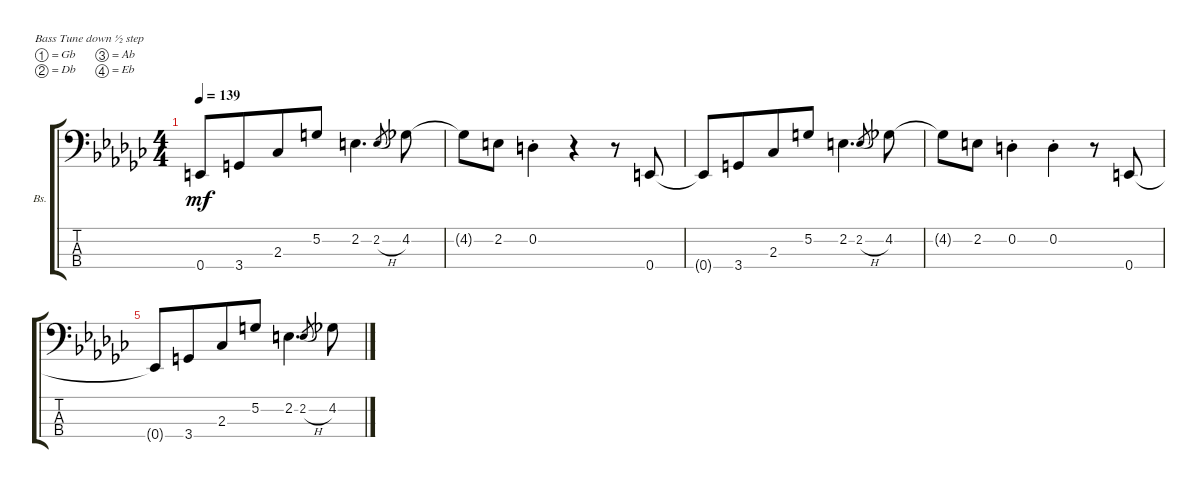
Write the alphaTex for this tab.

\bracketExtendMode groupsimilarinstruments
\firstSystemTrackNameOrientation horizontal
\otherSystemsTrackNameOrientation horizontal
\defaultBarNumberDisplay FirstOfSystem
\track ("Electric Bass" "Bs.") {instrument electricbassfinger}
\staff {score tabs}
\tuning (Gb2 Db2 Ab1 Eb1)
\displaytranspose 13
\ts (4 4)
\tempo 139
\clef f4
\ks gb
0.4{t}.8{dy mf} 3.4.8{beam merge} 2.3.8 5.2.8 2.2.4{d} 2.2{h}.8{gr} 4.2.8 |
4.2{t}.8 2.2.8 0.2{st}.4 r.4 r.8 0.4.8 |
0.4{t}.8{beam merge} 3.4.8{beam merge} 2.3.8 5.2.8 2.2.4{d} 2.2{h}.8{gr} 4.2.8 |
4.2{t}.8 2.2.8 0.2{st}.4 0.2{st}.4 r.8 0.4.8 |
0.4{t}.8 3.4.8{beam merge} 2.3.8 5.2.8 2.2.4{d} 2.2{h}.8{gr} 4.2.8
